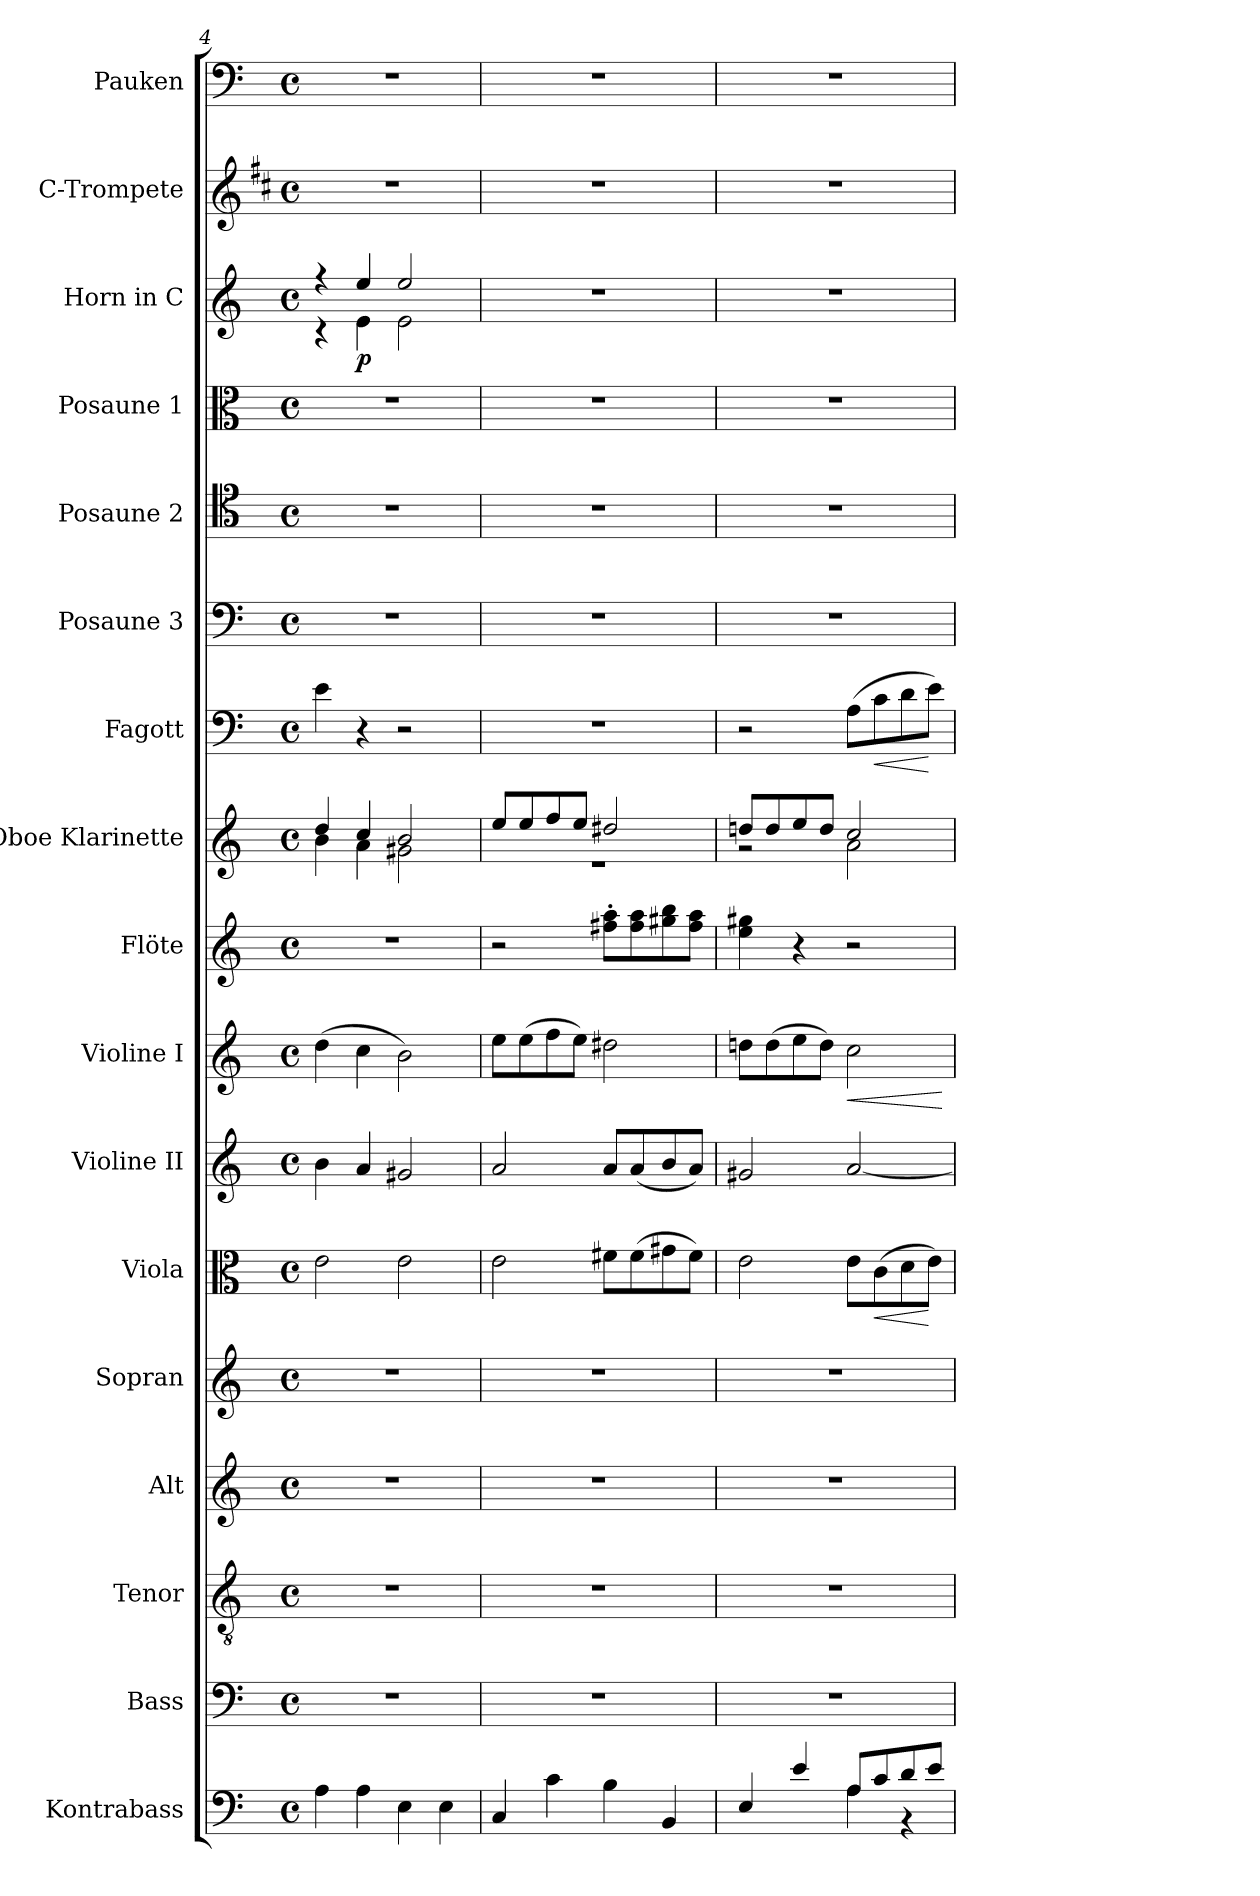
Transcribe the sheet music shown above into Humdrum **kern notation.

**kern	**kern	**kern	**kern	**kern	**kern	**dynam	**kern	**kern	**dynam	**kern	**kern	**kern	**dynam	**kern	**kern	**kern	**kern	**dynam	**kern	**kern
*part17	*part16	*part15	*part14	*part13	*part12	*part12	*part11	*part10	*part10	*part9	*part8	*part7	*part7	*part6	*part5	*part4	*part3	*part3	*part2	*part1
*staff17	*staff16	*staff15	*staff14	*staff13	*staff12	*staff12	*staff11	*staff10	*staff10	*staff9	*staff8	*staff7	*staff7	*staff6	*staff5	*staff4	*staff3	*staff3	*staff2	*staff1
*I"Kontrabass	*I"Bass	*I"Tenor	*I"Alt	*I"Sopran	*I"Viola	*	*I"Violine II	*I"Violine I	*	*I"Flöte	*I"Oboe Klarinette	*I"Fagott	*	*I"Posaune 3	*I"Posaune 2	*I"Posaune 1	*I"Horn in C	*	*I"C-Trompete	*I"Pauken
*I'Kb.	*I'B.	*I'T.	*I'A.	*I'S.	*I'Vla.	*	*I'Vl. II	*I'Vl. I	*	*I'Fl.	*I'Ob.	*I'Fg.	*	*I'Pos. 3	*I'Pos. 2	*I'Pos. 1	*I'Hrn.	*	*I'C Trp.	*I'Pk.
*clefF4	*clefF4	*clefGv2	*clefG2	*clefG2	*clefC3	*	*clefG2	*clefG2	*	*clefG2	*clefG2	*clefF4	*	*clefF4	*clefC4	*clefC3	*clefG2	*	*clefG2	*clefF4
*ITrd7c12	*	*	*	*	*	*	*	*	*	*	*	*	*	*	*	*	*ITrd4c7	*	*ITrd1c2	*
*k[]	*k[]	*k[]	*k[]	*k[]	*k[]	*	*k[]	*k[]	*	*k[]	*k[]	*k[]	*	*k[]	*k[]	*k[]	*k[b-]	*	*k[]	*k[]
*C:	*C:	*C:	*C:	*C:	*C:	*	*C:	*C:	*	*C:	*C:	*C:	*	*C:	*C:	*C:	*F:	*	*C:	*C:
*M4/4	*M4/4	*M4/4	*M4/4	*M4/4	*M4/4	*	*M4/4	*M4/4	*	*M4/4	*M4/4	*M4/4	*	*M4/4	*M4/4	*M4/4	*M4/4	*	*M4/4	*M4/4
*met(c)	*met(c)	*met(c)	*met(c)	*met(c)	*met(c)	*	*met(c)	*met(c)	*	*met(c)	*met(c)	*met(c)	*	*met(c)	*met(c)	*met(c)	*met(c)	*	*met(c)	*met(c)
=4	=4	=4	=4	=4	=4	=4	=4	=4	=4	=4	=4	=4	=4	=4	=4	=4	=4	=4	=4	=4
*	*	*	*	*	*	*	*	*	*	*	*^	*	*	*	*	*	*^	*	*	*
4AA\	1r	1r	1r	1r	2e\	.	4b\	(>4dd\	.	1r	4dd/	4b\	4e\	.	1r	1r	1r	4r	4r	.	1r	1r
!	!	!	!	!	!	!	!	!	!	!	!	!	!	!	!	!	!	!	!	!LO:DY:b	!	!
4AA\	.	.	.	.	.	.	4a/	4cc\	.	.	4cc/	4a\	4r	.	.	.	.	4a/	4A\	p	.	.
4EE\	.	.	.	.	2e\	.	2g#X/	2b\)	.	.	2b/	2g#X\	2r	.	.	.	.	2a/	2A\	.	.	.
4EE\	.	.	.	.	.	.	.	.	.	.	.	.	.	.	.	.	.	.	.	.	.	.
*	*	*	*	*	*	*	*	*	*	*	*	*	*	*	*	*	*	*v	*v	*	*	*
=5	=5	=5	=5	=5	=5	=5	=5	=5	=5	=5	=5	=5	=5	=5	=5	=5	=5	=5	=5	=5	=5
4CC/	1r	1r	1r	1r	2e\	.	2a/	8ee\L	.	2r	8ee/L	1re	1r	.	1r	1r	1r	1r	.	1r	1r
.	.	.	.	.	.	.	.	(>8ee\	.	.	8ee/	.	.	.	.	.	.	.	.	.	.
4C\	.	.	.	.	.	.	.	8ff\	.	.	8ff/	.	.	.	.	.	.	.	.	.	.
.	.	.	.	.	.	.	.	8ee\J)	.	.	8ee/J	.	.	.	.	.	.	.	.	.	.
4BB\	.	.	.	.	8f#X\L	.	8a/L	2dd#X\	.	8ff#X\'> 8aa\'>L	2dd#X/	.	.	.	.	.	.	.	.	.	.
.	.	.	.	.	(>8f#\	.	(<8a/	.	.	8ff#\ 8aa\	.	.	.	.	.	.	.	.	.	.	.
4BBB/	.	.	.	.	8g#X\	.	8b/	.	.	8gg#X\ 8bb\	.	.	.	.	.	.	.	.	.	.	.
.	.	.	.	.	8f#\J)	.	8a/J)	.	.	8ff#\ 8aa\J	.	.	.	.	.	.	.	.	.	.	.
=6	=6	=6	=6	=6	=6	=6	=6	=6	=6	=6	=6	=6	=6	=6	=6	=6	=6	=6	=6	=6	=6
*^	*	*	*	*	*	*	*	*	*	*	*	*	*	*	*	*	*	*	*	*	*
4EE/	2ryy	1r	1r	1r	1r	2e\	.	2g#X/	8ddn\L	.	4ee\ 4gg#X\	8ddn/L	2rg	2r	.	1r	1r	1r	1r	.	1r	1r
.	.	.	.	.	.	.	.	.	(>8dd\	.	.	8dd/	.	.	.	.	.	.	.	.	.	.
4E/	.	.	.	.	.	.	.	.	8ee\	.	4r	8ee/	.	.	.	.	.	.	.	.	.	.
.	.	.	.	.	.	.	.	.	8dd\J)	.	.	8dd/J	.	.	.	.	.	.	.	.	.	.
!	!	!	!	!	!	!	!	!	!	!LO:HP:b	!	!	!	!	!	!	!	!	!	!	!	!
8AA/L	4AA\	.	.	.	.	8e\L	.	[2a/	2cc\	<	2r	2cc/	2a\	(>8A\L	.	.	.	.	.	.	.	.
!	!	!	!	!	!	!	!LO:HP:b	!	!	!	!	!	!	!	!LO:HP:b	!	!	!	!	!	!	!
8C/	.	.	.	.	.	(>8c\	<	.	.	.	.	.	.	8c\	<	.	.	.	.	.	.	.
8D/	4r	.	.	.	.	8d\	.	.	.	.	.	.	.	8d\	.	.	.	.	.	.	.	.
8E/J	.	.	.	.	.	8e\J)	[	.	.	.	.	.	.	8e\J)	[	.	.	.	.	.	.	.
*v	*v	*	*	*	*	*	*	*	*	*	*	*v	*v	*	*	*	*	*	*	*	*	*
.	.	.	.	.	.	.	.	.	[	.	.	.	.	.	.	.	.	.	.	.
=	=	=	=	=	=	=	=	=	=	=	=	=	=	=	=	=	=	=	=	=
*-	*-	*-	*-	*-	*-	*-	*-	*-	*-	*-	*-	*-	*-	*-	*-	*-	*-	*-	*-	*-
